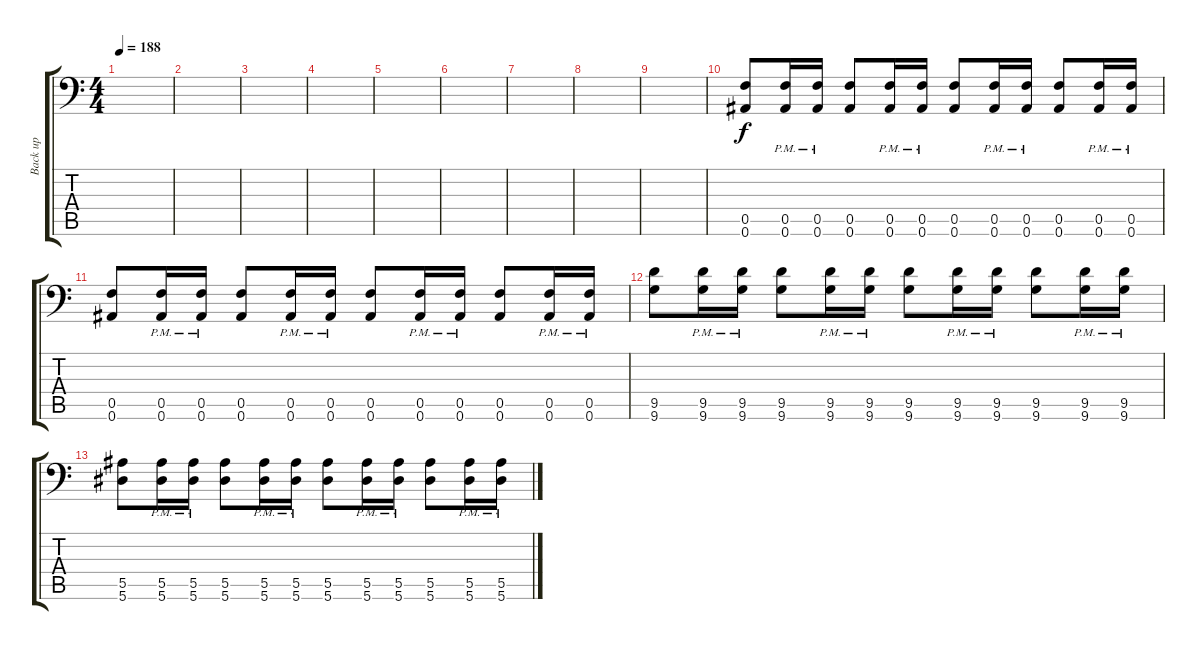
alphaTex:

\track ("Back up" "Back up") {instrument distortionguitar}
\staff {score tabs}
\tuning (C4 G3 Eb3 Bb2 F2 Bb1) {hide}
\ts (4 4)
\tempo 188
\clef f4
\ks c
|
|
|
|
|
|
|
|
|
(0.5 0.6).8 (0.5{pm} 0.6{pm}).16 (0.5{pm} 0.6{pm}).16 (0.5 0.6).8 (0.5{pm} 0.6{pm}).16 (0.5{pm} 0.6{pm}).16 (0.5 0.6).8 (0.5{pm} 0.6{pm}).16 (0.5{pm} 0.6{pm}).16 (0.5 0.6).8 (0.5{pm} 0.6{pm}).16 (0.5{pm} 0.6{pm}).16 |
(0.5 0.6).8 (0.5{pm} 0.6{pm}).16 (0.5{pm} 0.6{pm}).16 (0.5 0.6).8 (0.5{pm} 0.6{pm}).16 (0.5{pm} 0.6{pm}).16 (0.5 0.6).8 (0.5{pm} 0.6{pm}).16 (0.5{pm} 0.6{pm}).16 (0.5 0.6).8 (0.5{pm} 0.6{pm}).16 (0.5{pm} 0.6{pm}).16 |
(9.5 9.6).8 (9.5{pm} 9.6{pm}).16 (9.5{pm} 9.6{pm}).16 (9.5 9.6).8 (9.5{pm} 9.6{pm}).16 (9.5{pm} 9.6{pm}).16 (9.5 9.6).8 (9.5{pm} 9.6{pm}).16 (9.5{pm} 9.6{pm}).16 (9.5 9.6).8 (9.5{pm} 9.6{pm}).16 (9.5{pm} 9.6{pm}).16 |
(5.5 5.6).8 (5.5{pm} 5.6{pm}).16 (5.5{pm} 5.6{pm}).16 (5.5 5.6).8 (5.5{pm} 5.6{pm}).16 (5.5{pm} 5.6{pm}).16 (5.5 5.6).8 (5.5{pm} 5.6{pm}).16 (5.5{pm} 5.6{pm}).16 (5.5 5.6).8 (5.5{pm} 5.6{pm}).16 (5.5{pm} 5.6{pm}).16
